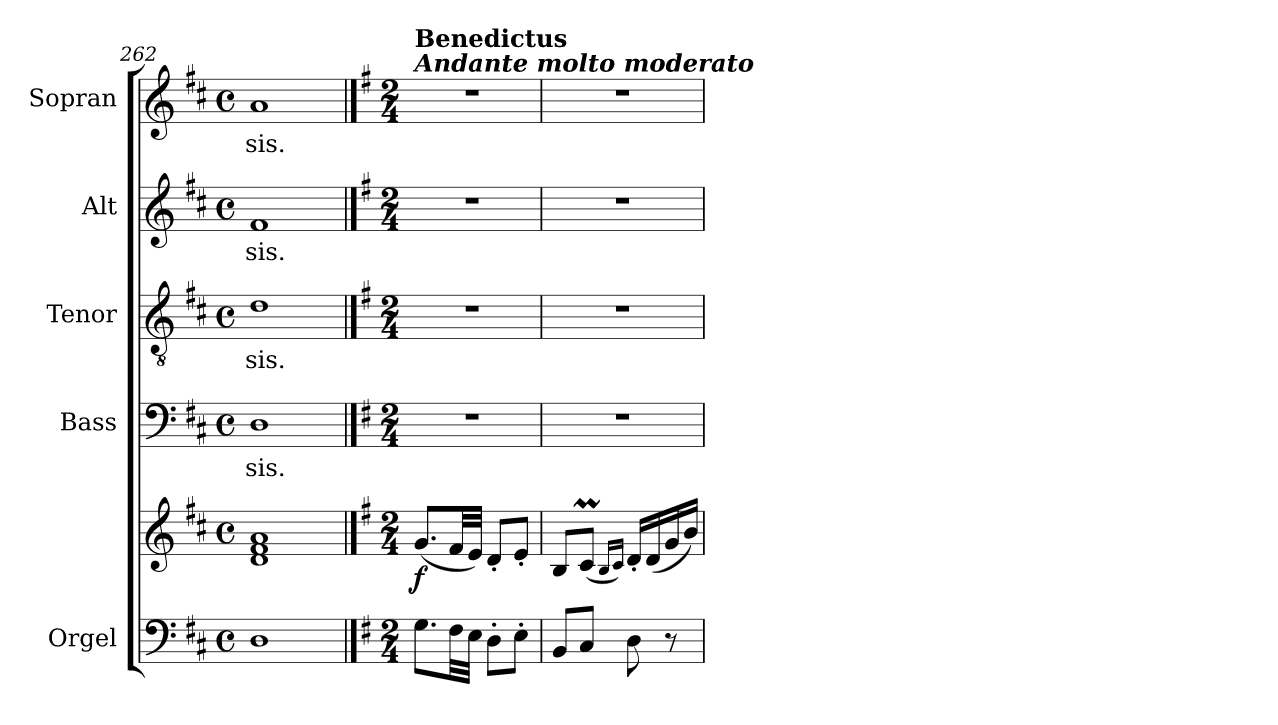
**kern	**kern	**dynam	**kern	**text	**kern	**text	**kern	**text	**kern	**text
*part5	*part5	*part5	*part4	*part4	*part3	*part3	*part2	*part2	*part1	*part1
*staff6	*staff5	*staff5/6	*staff4	*staff4	*staff3	*staff3	*staff2	*staff2	*staff1	*staff1
*I"Orgel	*	*	*I"Bass	*	*I"Tenor	*	*I"Alt	*	*I"Sopran	*
*I'Org.	*	*	*I'B.	*	*I'T.	*	*I'A.	*	*I'S.	*
*clefF4	*clefG2	*	*clefF4	*	*clefGv2	*	*clefG2	*	*clefG2	*
*k[f#c#]	*k[f#c#]	*	*k[f#c#]	*	*k[f#c#]	*	*k[f#c#]	*	*k[f#c#]	*
*D:	*D:	*	*D:	*	*D:	*	*D:	*	*D:	*
*M4/4	*M4/4	*	*M4/4	*	*M4/4	*	*M4/4	*	*M4/4	*
*met(c)	*met(c)	*	*met(c)	*	*met(c)	*	*met(c)	*	*met(c)	*
=262	=262	=262	=262	=262	=262	=262	=262	=262	=262	=262
!	!	!	!	!LO:LY:b	!	!LO:LY:b	!	!LO:LY:b	!	!LO:LY:b
1D	1d 1f# 1a	.	1D	-sis.	1d	-sis.	1f#	-sis.	1a	-sis.
!!LO:PB:g=z
==263	==263	==263	==263	==263	==263	==263	==263	==263	==263	==263
*k[f#]	*k[f#]	*	*k[f#]	*	*k[f#]	*	*k[f#]	*	*k[f#]	*
*G:	*G:	*	*G:	*	*G:	*	*G:	*	*G:	*
*M2/4	*M2/4	*	*M2/4	*	*M2/4	*	*M2/4	*	*M2/4	*
!	!	!	!	!	!	!	!	!	!LO:TX:a:Bi:t=Andante molto moderato	!
!	!	!	!	!	!	!	!	!	!LO:TX:a:B:t=Benedictus	!
!	!	!LO:DY:b	!	!	!	!	!	!	!	!
8.G\L	(<8.g/L	f	2r	.	2r	.	2r	.	2r	.
32F#\LL	32f#/LL	.	.	.	.	.	.	.	.	.
32E\JJJ	32e/JJJ)	.	.	.	.	.	.	.	.	.
8D'>\L	8d'</L	.	.	.	.	.	.	.	.	.
8E'>\J	8e'</J	.	.	.	.	.	.	.	.	.
=264	=264	=264	=264	=264	=264	=264	=264	=264	=264	=264
8BB/L	8B/L	.	2r	.	2r	.	2r	.	2r	.
8C/J	(<8cM/J	.	.	.	.	.	.	.	.	.
.	16qB/LL	.	.	.	.	.	.	.	.	.
.	16qc/JJ)	.	.	.	.	.	.	.	.	.
8D\	16d'</LL	.	.	.	.	.	.	.	.	.
.	(<16d/	.	.	.	.	.	.	.	.	.
8r	16g/	.	.	.	.	.	.	.	.	.
.	16b/JJ)	.	.	.	.	.	.	.	.	.
=	=	=	=	=	=	=	=	=	=	=
*-	*-	*-	*-	*-	*-	*-	*-	*-	*-	*-
